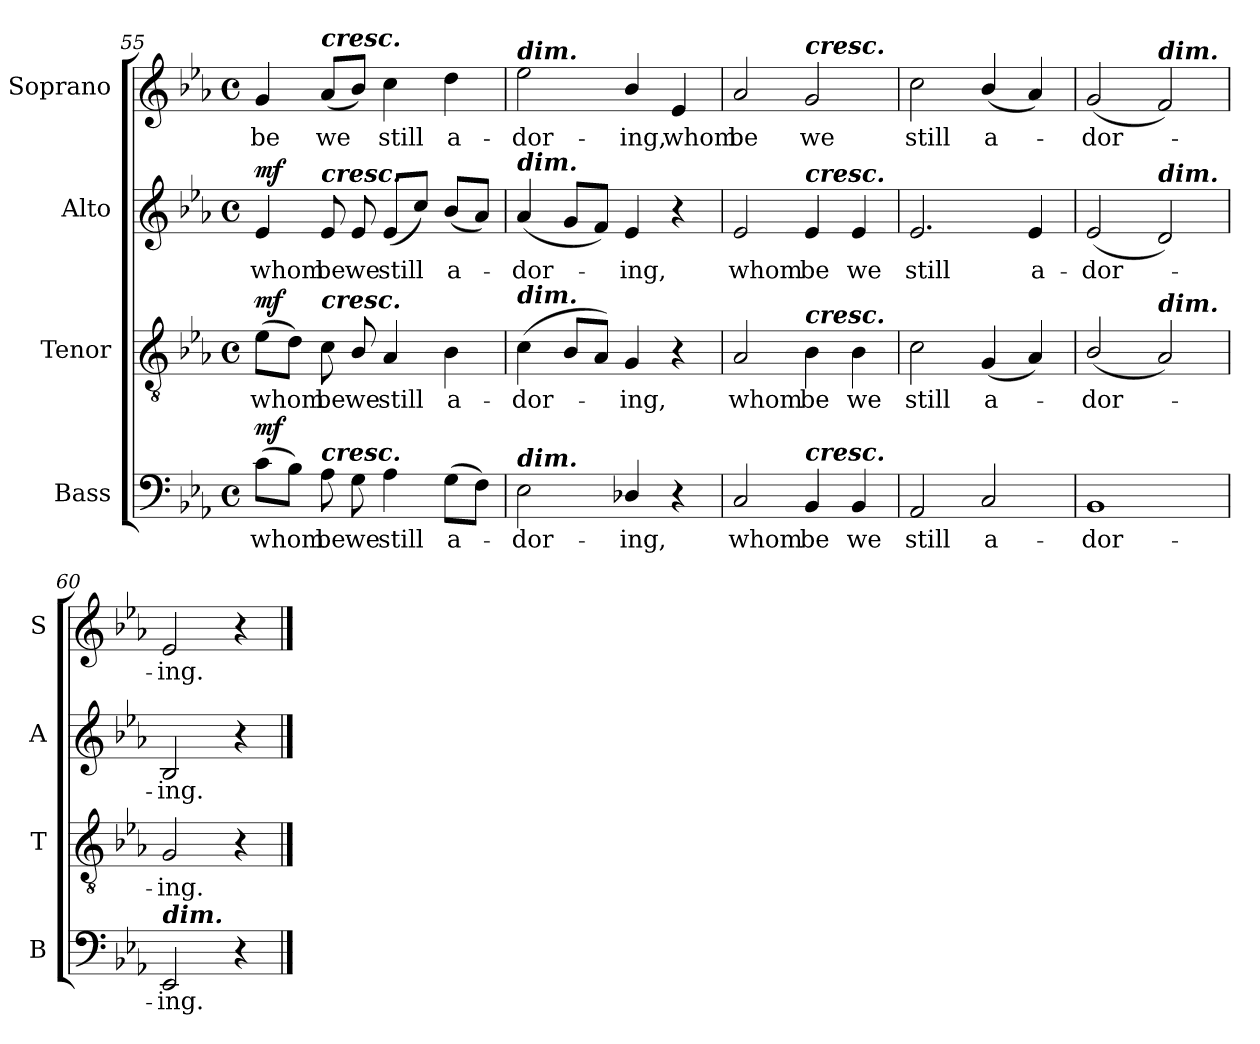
**kern	**text	**dynam	**kern	**text	**dynam	**kern	**text	**dynam	**kern	**text
*part4	*part4	*part4	*part3	*part3	*part3	*part2	*part2	*part2	*part1	*part1
*staff4	*staff4	*staff4	*staff3	*staff3	*staff3	*staff2	*staff2	*staff2	*staff1	*staff1
*I"Bass	*	*	*I"Tenor	*	*	*I"Alto	*	*	*I"Soprano	*
*I'B	*	*	*I'T	*	*	*I'A	*	*	*I'S	*
!!LO:LB:g=z
*clefF4	*	*	*clefGv2	*	*	*clefG2	*	*	*clefG2	*
*k[b-e-a-]	*	*	*k[b-e-a-]	*	*	*k[b-e-a-]	*	*	*k[b-e-a-]	*
*E-:	*	*	*E-:	*	*	*E-:	*	*	*E-:	*
*M4/4	*	*	*M4/4	*	*	*M4/4	*	*	*M4/4	*
*met(c)	*	*	*met(c)	*	*	*met(c)	*	*	*met(c)	*
=55	=55	=55	=55	=55	=55	=55	=55	=55	=55	=55
!	!LO:LY:b	!LO:DY:b	!	!LO:LY:b	!LO:DY:b	!	!LO:LY:b	!LO:DY:b	!	!LO:LY:b
(>8cL	whom	mf	(>8e-L	whom	mf	4e-	whom	mf	4g	be
8B-J)	.	.	8dJ)	.	.	.	.	.	.	.
!	!	!	!	!	!	!	!	!	!LO:TX:a:Bi:t=cresc.	!
!	!	!	!	!	!	!LO:TX:a:Bi:t=cresc.	!	!	!	!
!	!	!	!LO:TX:a:Bi:t=cresc.	!	!	!	!	!	!	!
!LO:TX:a:Bi:t=cresc.	!	!	!	!	!	!	!	!	!	!
!	!LO:LY:b	!	!	!LO:LY:b	!	!	!LO:LY:b	!	!	!LO:LY:b
8A-	be	.	8c	be	.	8e-	be	.	(<8a-L	we
!	!LO:LY:b	!	!	!LO:LY:b	!	!	!LO:LY:b	!	!	!
8G	we	.	8B-/	we	.	8e-	we	.	8b-J)	.
!	!LO:LY:b	!	!	!LO:LY:b	!	!	!LO:LY:b	!	!	!LO:LY:b
4A-	still	.	4A-	still	.	(8e-L	still	.	4cc	still
.	.	.	.	.	.	8ccJ)	.	.	.	.
!	!LO:LY:b	!	!	!LO:LY:b	!	!	!LO:LY:b	!	!	!LO:LY:b
(>8GL	a-	.	4B-	a-	.	(<8b-L	a-	.	4dd	a-
8FJ)	.	.	.	.	.	8a-J)	.	.	.	.
=56	=56	=56	=56	=56	=56	=56	=56	=56	=56	=56
!	!	!	!	!	!	!	!	!	!LO:TX:a:Bi:t=dim.	!
!	!	!	!	!	!	!LO:TX:a:Bi:t=dim.	!	!	!	!
!	!	!	!LO:TX:a:Bi:t=dim.	!	!	!	!	!	!	!
!LO:TX:a:Bi:t=dim.	!	!	!	!	!	!	!	!	!	!
!	!LO:LY:b	!	!	!LO:LY:b	!	!	!LO:LY:b	!	!	!LO:LY:b
2E-	dor-	.	(<4c	-dor-	.	(<4a-	dor-	.	2ee-	-dor-
.	.	.	8B-L	.	.	8gL	.	.	.	.
.	.	.	8A-J)	.	.	8fJ)	.	.	.	.
!	!LO:LY:b	!	!	!LO:LY:b	!	!	!LO:LY:b	!	!	!LO:LY:b
4D-X/	-ing,	.	4G	ing,	.	4e-	ing,	.	4b-/	-ing,
!	!	!	!	!	!	!	!	!	!	!LO:LY:b
4r	.	.	4r	.	.	4r	.	.	4e-	whom
=57	=57	=57	=57	=57	=57	=57	=57	=57	=57	=57
!	!LO:LY:b	!	!	!LO:LY:b	!	!	!LO:LY:b	!	!	!LO:LY:b
2C	whom	.	2A-	whom	.	2e-	whom	.	2a-	be
!	!	!	!	!	!	!	!	!	!LO:TX:a:Bi:t=cresc.	!
!	!	!	!	!	!	!LO:TX:a:Bi:t=cresc.	!	!	!	!
!	!	!	!LO:TX:a:Bi:t=cresc.	!	!	!	!	!	!	!
!LO:TX:a:Bi:t=cresc.	!	!	!	!	!	!	!	!	!	!
!	!LO:LY:b	!	!	!LO:LY:b	!	!	!LO:LY:b	!	!	!LO:LY:b
4BB-	be	.	4B-	be	.	4e-	be	.	2g	we
!	!LO:LY:b	!	!	!LO:LY:b	!	!	!LO:LY:b	!	!	!
4BB-	we	.	4B-	we	.	4e-	we	.	.	.
=58	=58	=58	=58	=58	=58	=58	=58	=58	=58	=58
!	!LO:LY:b	!	!	!LO:LY:b	!	!	!LO:LY:b	!	!	!LO:LY:b
2AA-	still	.	2c	still	.	2.e-	still	.	2cc	still
!	!LO:LY:b	!	!	!LO:LY:b	!	!	!	!	!	!LO:LY:b
2C	a-	.	(<4G	a-	.	.	.	.	(<4b-/	a-
!	!	!	!	!	!	!	!LO:LY:b	!	!	!
.	.	.	4A-)	.	.	4e-	a-	.	4a-)	.
=59	=59	=59	=59	=59	=59	=59	=59	=59	=59	=59
!	!LO:LY:b	!	!	!LO:LY:b	!	!	!LO:LY:b	!	!	!LO:LY:b
1BB-	-dor-	.	(<2B-/	dor-	.	(<2e-	-dor-	.	(<2g	dor-
!	!	!	!	!	!	!	!	!	!LO:TX:a:Bi:t=dim.	!
!	!	!	!	!	!	!LO:TX:a:Bi:t=dim.	!	!	!	!
!	!	!	!LO:TX:a:Bi:t=dim.	!	!	!	!	!	!	!
.	.	.	2A-)	.	.	2d)	.	.	2f)	.
=60	=60	=60	=60	=60	=60	=60	=60	=60	=60	=60
!LO:TX:a:Bi:t=dim.	!	!	!	!	!	!	!	!	!	!
!	!LO:LY:b	!	!	!LO:LY:b	!	!	!LO:LY:b	!	!	!LO:LY:b
2EE-	-ing.	.	2G	ing.	.	2B-	ing.	.	2e-	ing.
4r	.	.	4r	.	.	4r	.	.	4r	.
==	==	==	==	==	==	==	==	==	==	==
*-	*-	*-	*-	*-	*-	*-	*-	*-	*-	*-
